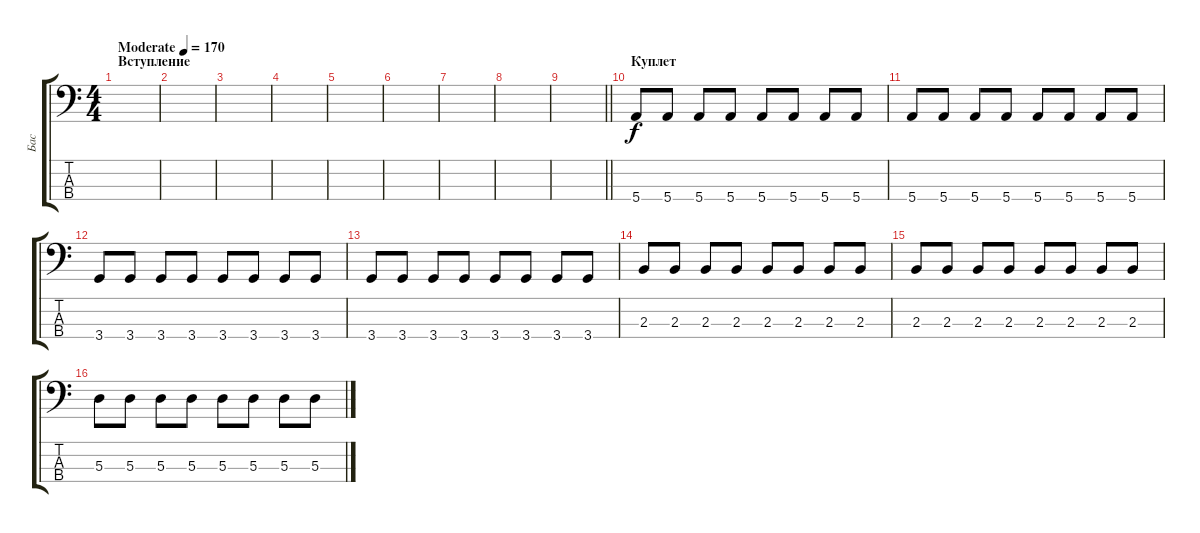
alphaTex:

\track ("Бас" "Бас") {instrument electricbassfinger}
\staff {score tabs}
\tuning (G2 D2 A1 E1) {hide}
\ts (4 4)
\section ("" "Вступление")
\tempo (170 "Moderate")
\clef f4
\ks c
|
|
|
|
|
|
|
|
\barLineRight lightlight
|
\section ("" "Куплет")
5.4.8 5.4.8 5.4.8 5.4.8 5.4.8 5.4.8 5.4.8 5.4.8 |
5.4.8 5.4.8 5.4.8 5.4.8 5.4.8 5.4.8 5.4.8 5.4.8 |
3.4.8 3.4.8 3.4.8 3.4.8 3.4.8 3.4.8 3.4.8 3.4.8 |
3.4.8 3.4.8 3.4.8 3.4.8 3.4.8 3.4.8 3.4.8 3.4.8 |
2.3.8 2.3.8 2.3.8 2.3.8 2.3.8 2.3.8 2.3.8 2.3.8 |
2.3.8 2.3.8 2.3.8 2.3.8 2.3.8 2.3.8 2.3.8 2.3.8 |
5.3.8 5.3.8 5.3.8 5.3.8 5.3.8 5.3.8 5.3.8 5.3.8
